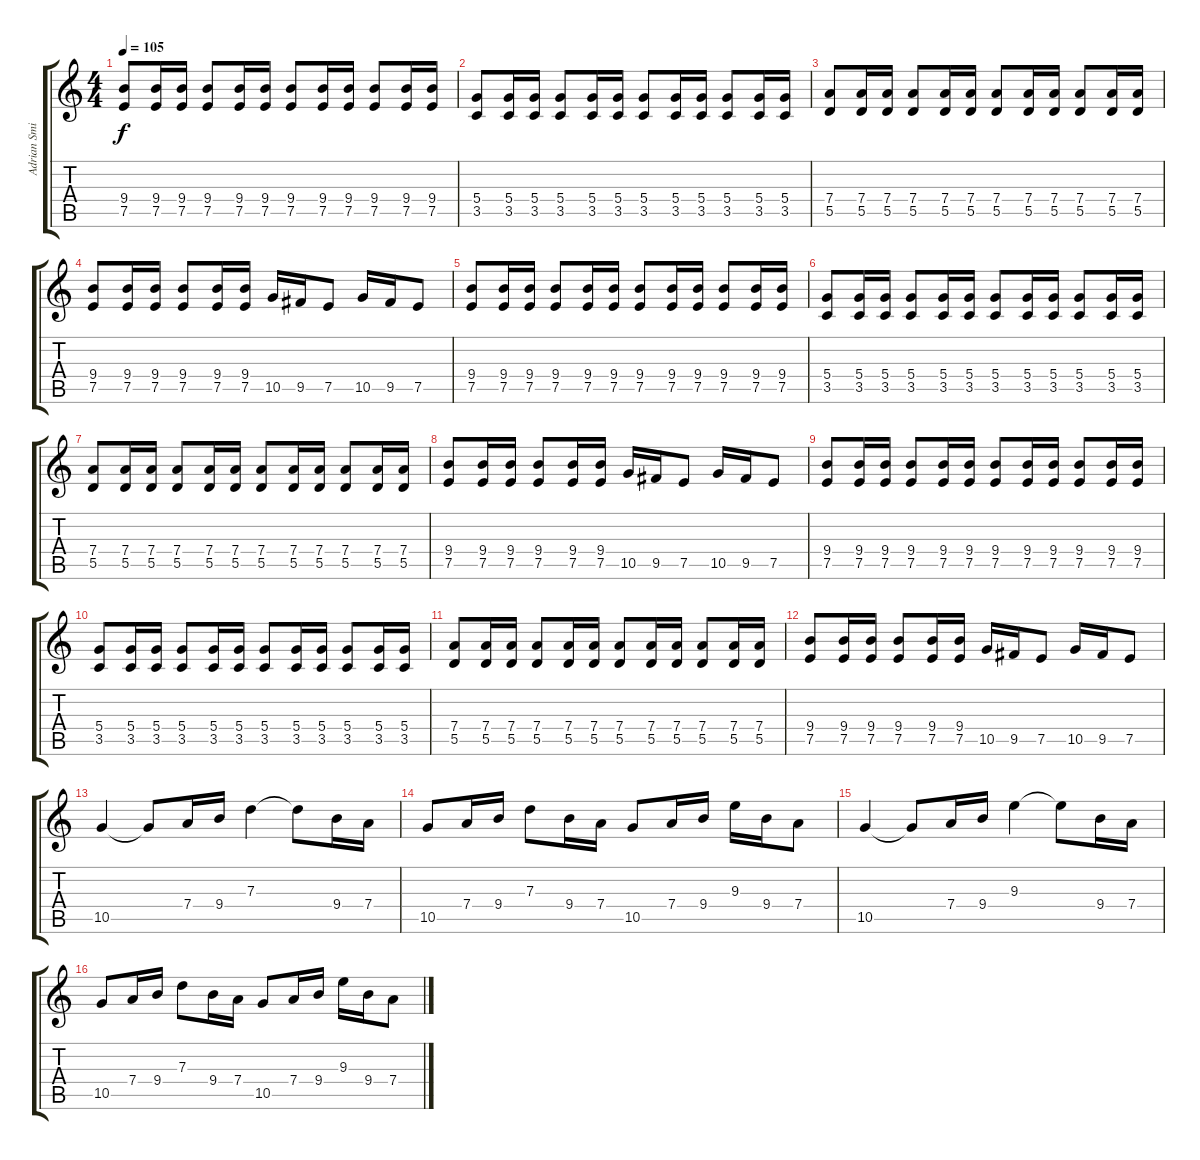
\track ("Adrian Smith (Guitar-2)" "Adrian Smi") {instrument overdrivenguitar}
\staff {score tabs}
\tuning (E4 B3 G3 D3 A2 E2) {hide}
\ts (4 4)
\tempo 105
\clef g2
\ks c
(9.4 7.5).8{dy f} (9.4 7.5).16 (9.4 7.5).16 (9.4 7.5).8 (9.4 7.5).16 (9.4 7.5).16 (9.4 7.5).8 (9.4 7.5).16 (9.4 7.5).16 (9.4 7.5).8 (9.4 7.5).16 (9.4 7.5).16 |
(5.4 3.5).8 (5.4 3.5).16 (5.4 3.5).16 (5.4 3.5).8 (5.4 3.5).16 (5.4 3.5).16 (5.4 3.5).8 (5.4 3.5).16 (5.4 3.5).16 (5.4 3.5).8 (5.4 3.5).16 (5.4 3.5).16 |
(7.4 5.5).8 (7.4 5.5).16 (7.4 5.5).16 (7.4 5.5).8 (7.4 5.5).16 (7.4 5.5).16 (7.4 5.5).8 (7.4 5.5).16 (7.4 5.5).16 (7.4 5.5).8 (7.4 5.5).16 (7.4 5.5).16 |
(9.4 7.5).8 (9.4 7.5).16 (9.4 7.5).16 (9.4 7.5).8 (9.4 7.5).16 (9.4 7.5).16 10.5.16 9.5.16 7.5.8 10.5.16 9.5.16 7.5.8 |
(9.4 7.5).8 (9.4 7.5).16 (9.4 7.5).16 (9.4 7.5).8 (9.4 7.5).16 (9.4 7.5).16 (9.4 7.5).8 (9.4 7.5).16 (9.4 7.5).16 (9.4 7.5).8 (9.4 7.5).16 (9.4 7.5).16 |
(5.4 3.5).8 (5.4 3.5).16 (5.4 3.5).16 (5.4 3.5).8 (5.4 3.5).16 (5.4 3.5).16 (5.4 3.5).8 (5.4 3.5).16 (5.4 3.5).16 (5.4 3.5).8 (5.4 3.5).16 (5.4 3.5).16 |
(7.4 5.5).8 (7.4 5.5).16 (7.4 5.5).16 (7.4 5.5).8 (7.4 5.5).16 (7.4 5.5).16 (7.4 5.5).8 (7.4 5.5).16 (7.4 5.5).16 (7.4 5.5).8 (7.4 5.5).16 (7.4 5.5).16 |
(9.4 7.5).8 (9.4 7.5).16 (9.4 7.5).16 (9.4 7.5).8 (9.4 7.5).16 (9.4 7.5).16 10.5.16 9.5.16 7.5.8 10.5.16 9.5.16 7.5.8 |
(9.4 7.5).8 (9.4 7.5).16 (9.4 7.5).16 (9.4 7.5).8 (9.4 7.5).16 (9.4 7.5).16 (9.4 7.5).8 (9.4 7.5).16 (9.4 7.5).16 (9.4 7.5).8 (9.4 7.5).16 (9.4 7.5).16 |
(5.4 3.5).8 (5.4 3.5).16 (5.4 3.5).16 (5.4 3.5).8 (5.4 3.5).16 (5.4 3.5).16 (5.4 3.5).8 (5.4 3.5).16 (5.4 3.5).16 (5.4 3.5).8 (5.4 3.5).16 (5.4 3.5).16 |
(7.4 5.5).8 (7.4 5.5).16 (7.4 5.5).16 (7.4 5.5).8 (7.4 5.5).16 (7.4 5.5).16 (7.4 5.5).8 (7.4 5.5).16 (7.4 5.5).16 (7.4 5.5).8 (7.4 5.5).16 (7.4 5.5).16 |
(9.4 7.5).8 (9.4 7.5).16 (9.4 7.5).16 (9.4 7.5).8 (9.4 7.5).16 (9.4 7.5).16 10.5.16 9.5.16 7.5.8 10.5.16 9.5.16 7.5.8 |
\section ("" "")
10.5.4 10.5{t}.8 7.4.16 9.4.16 7.3.4 7.3{t}.8 9.4.16 7.4.16 |
10.5.8 7.4.16 9.4.16 7.3.8 9.4.16 7.4.16 10.5.8 7.4.16 9.4.16 9.3.16 9.4.16 7.4.8 |
10.5.4 10.5{t}.8 7.4.16 9.4.16 9.3.4 9.3{t}.8 9.4.16 7.4.16 |
10.5.8 7.4.16 9.4.16 7.3.8 9.4.16 7.4.16 10.5.8 7.4.16 9.4.16 9.3.16 9.4.16 7.4.8
